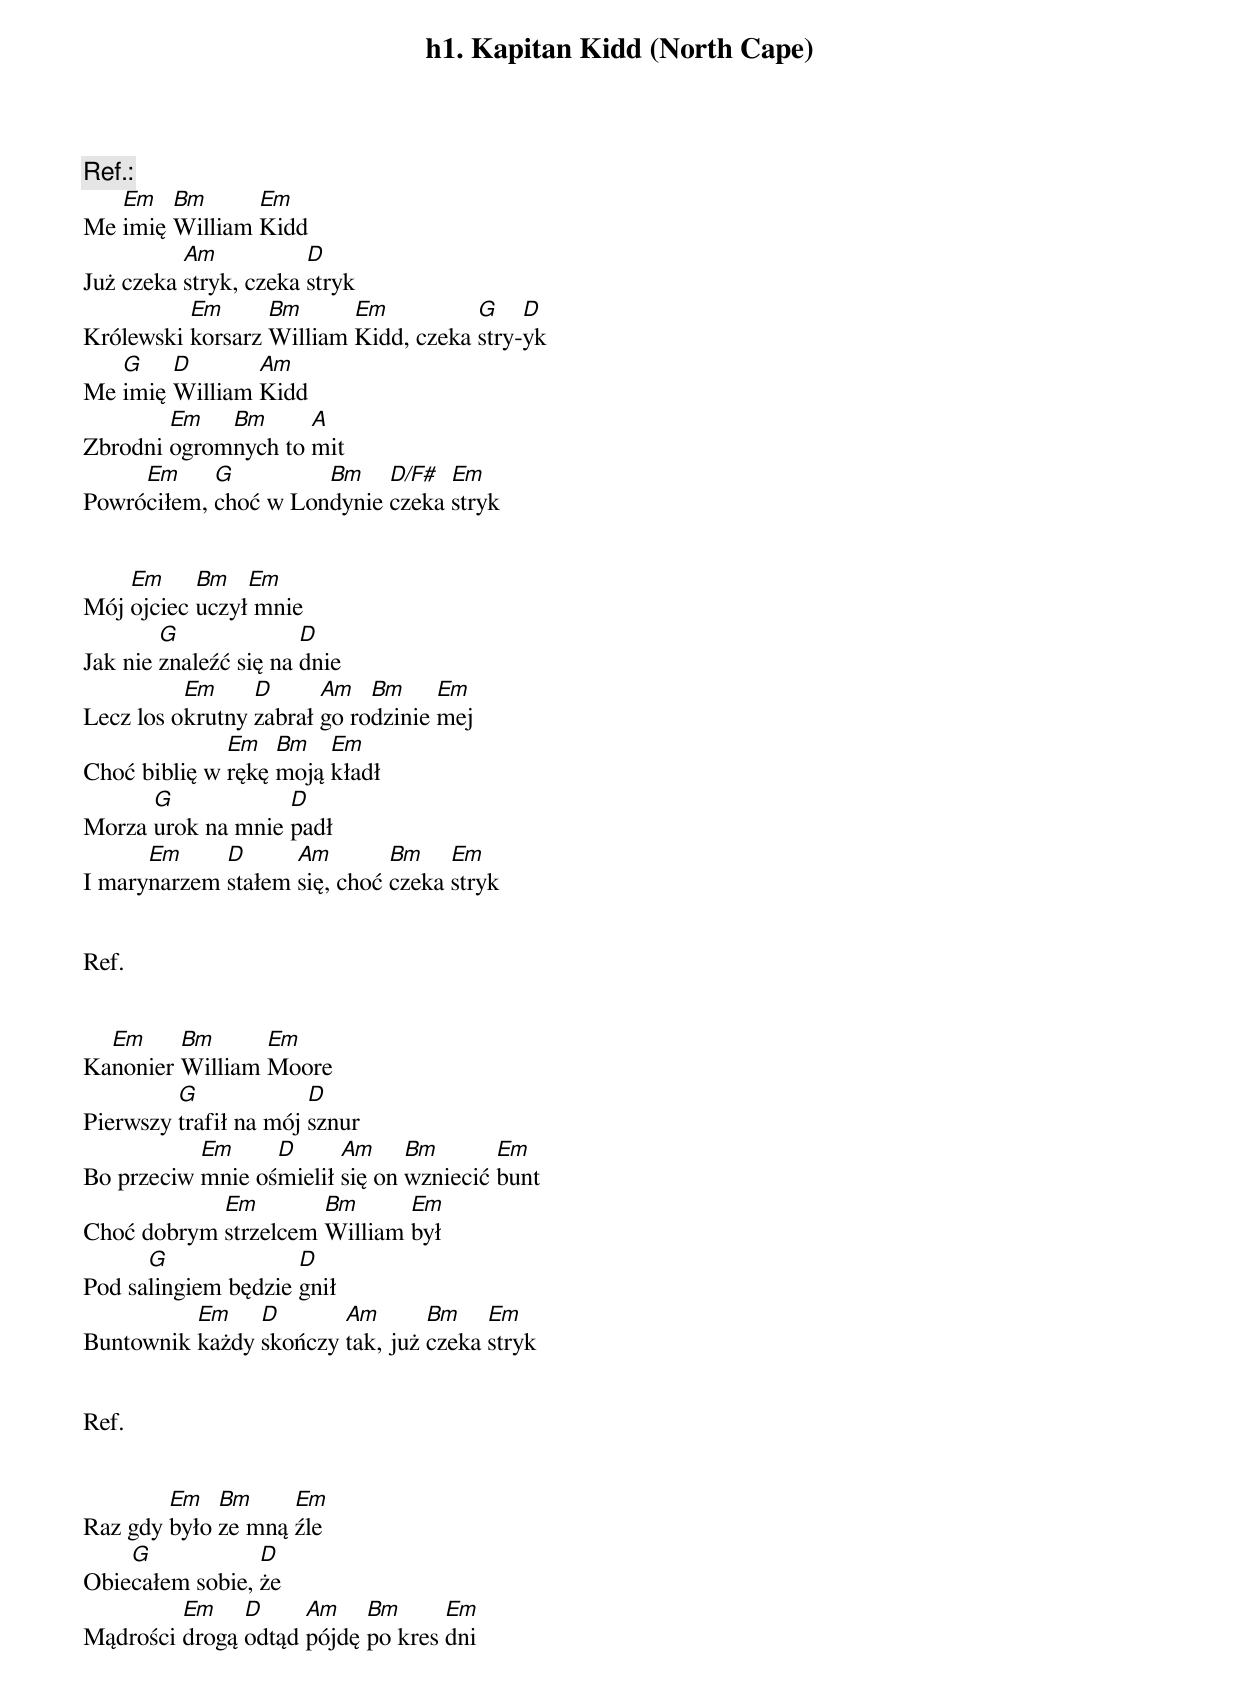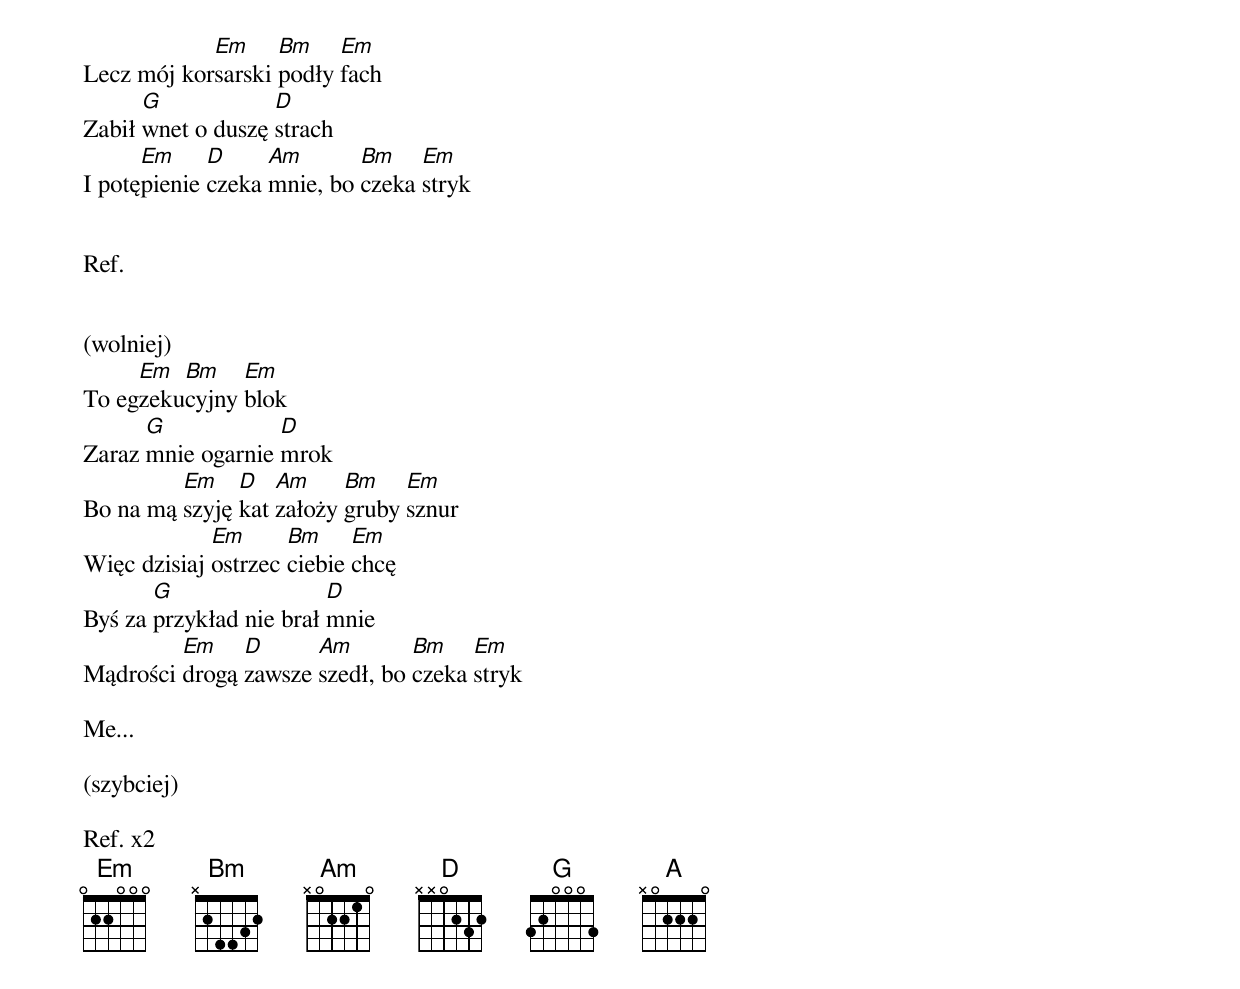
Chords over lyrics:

h1. Kapitan Kidd (North Cape)

Ref.:
   Em   Bm      Em
Me imię William Kidd
          Am           D
Już czeka stryk, czeka stryk
          Em      Bm      Em          G    D
Królewski korsarz William Kidd, czeka stry-yk
   G    D       Am
Me imię William Kidd
        Em   Bm      A
Zbrodni ogromnych to mit
     Em     G         Bm    D/F#  Em
Powróciłem, choć w Londynie czeka stryk


    Em     Bm   Em
Mój ojciec uczył mnie
        G              D
Jak nie znaleźć się na dnie
          Em     D      Am   Bm     Em
Lecz los okrutny zabrał go rodzinie mej
              Em   Bm   Em
Choć biblię w rękę moją kładł
      G            D
Morza urok na mnie padł
      Em     D      Am        Bm    Em
I marynarzem stałem się, choć czeka stryk


Ref.


  Em     Bm      Em
Kanonier William Moore
         G             D
Pierwszy trafił na mój sznur
           Em     D      Am     Bm       Em
Bo przeciw mnie ośmielił się on wzniecić bunt
            Em        Bm      Em
Choć dobrym strzelcem William był
      G              D
Pod salingiem będzie gnił
          Em    D       Am       Bm    Em
Buntownik każdy skończy tak, już czeka stryk


Ref.


        Em   Bm     Em
Raz gdy było ze mną źle
    G            D
Obiecałem sobie, że
         Em    D     Am    Bm      Em
Mądrości drogą odtąd pójdę po kres dni
            Em     Bm    Em
Lecz mój korsarski podły fach
      G            D
Zabił wnet o duszę strach
      Em     D     Am       Bm    Em
I potępienie czeka mnie, bo czeka stryk


Ref.


(wolniej)
     Em  Bm    Em
To egzekucyjny blok
      G            D
Zaraz mnie ogarnie mrok
         Em    D   Am     Bm    Em
Bo na mą szyję kat założy gruby sznur
             Em      Bm     Em
Więc dzisiaj ostrzec ciebie chcę
       G                 D
Byś za przykład nie brał mnie
         Em    D      Am        Bm    Em
Mądrości drogą zawsze szedł, bo czeka stryk

Me...

(szybciej)

Ref. x2
